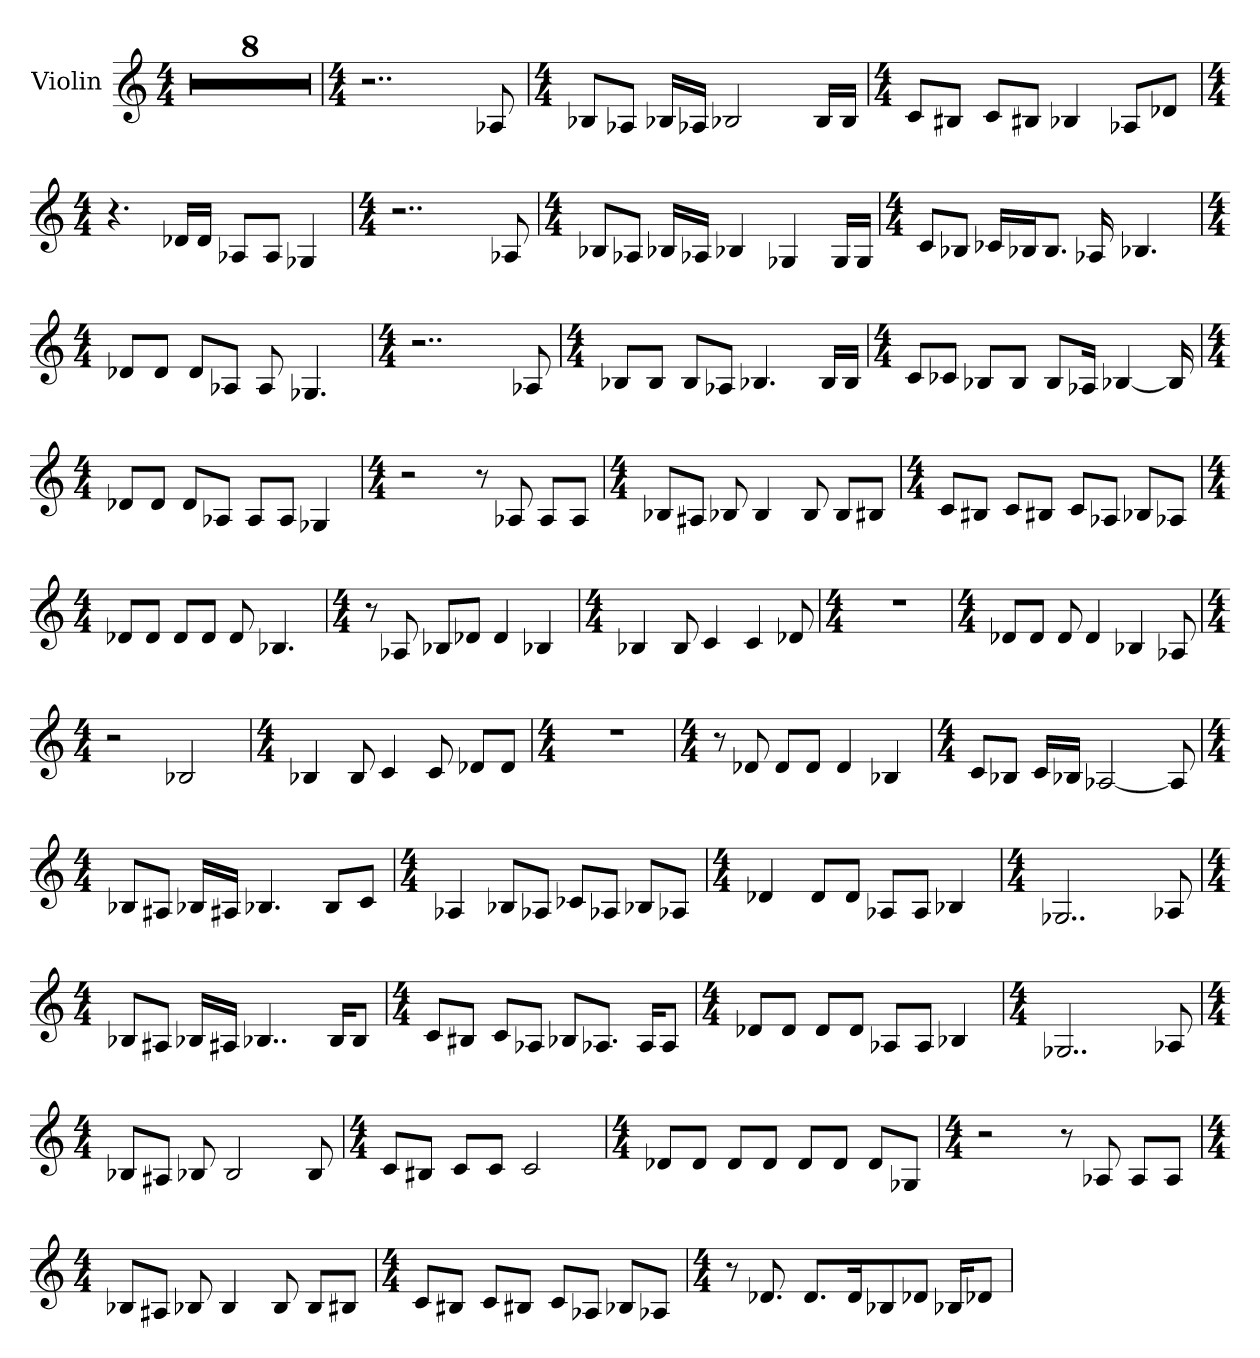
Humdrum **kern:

**kern
*part1
*staff1
*I"Violin
*I'Vln
*M4/4
=
1r
=
*M4/4
1r
=
*M4/4
1r
=
*M4/4
1r
=
*M4/4
1r
=
*M4/4
1r
=
*M4/4
1r
=
*M4/4
1r
=
*M4/4
2..r
8A-X
=
*M4/4
8B-XL
8A-XJ
16B-XLL
16A-XJJ
2B-X
16B-LL
16B-JJ
=
*M4/4
8cL
8B#XJ
8cL
8B#XJ
4B-X
8A-XL
8d-XJ
=
*M4/4
4.r
16d-XLL
16d-JJ
8A-XL
8A-J
4G-X
=
*M4/4
2..r
8A-X
=
*M4/4
8B-XL
8A-XJ
16B-XLL
16A-XJJ
4B-X
4G-X
16G-LL
16G-JJ
=
*M4/4
8cL
8B-XJ
16c-XLL
16B-XJ
8.B-J
16A-X
4.B-X
=
*M4/4
8d-XL
8d-J
8d-L
8A-XJ
8A-
4.G-X
=
*M4/4
2..r
8A-X
=
*M4/4
8B-XL
8B-J
8B-L
8A-XJ
4.B-X
16B-LL
16B-JJ
=
*M4/4
8cL
8c-XJ
8B-XL
8B-J
8B-L
16A-XJk
[4B-X
16B-]
=
*M4/4
8d-XL
8d-J
8d-L
8A-XJ
8A-L
8A-J
4G-X
=
*M4/4
2r
8r
8A-X
8A-L
8A-J
=
*M4/4
8B-XL
8A#XJ
8B-X
4B-
8B-
8B-L
8B#XJ
=
*M4/4
8cL
8B#XJ
8cL
8B#XJ
8cL
8A-XJ
8B-XL
8A-XJ
=
*M4/4
8d-XL
8d-J
8d-L
8d-J
8d-
4.B-X
=
*M4/4
8r
8A-X
8B-XL
8d-XJ
4d-
4B-X
=
*M4/4
4B-X
8B-
4c
4c
8d-X
=
*M4/4
1r
=
*M4/4
8d-XL
8d-J
8d-
4d-
4B-X
8A-X
=
*M4/4
2r
2B-X
=
*M4/4
4B-X
8B-
4c
8c
8d-XL
8d-J
=
*M4/4
1r
=
*M4/4
8r
8d-X
8d-L
8d-J
4d-
4B-X
=
*M4/4
8cL
8B-XJ
16cLL
16B-XJJ
[2A-X
8A-]
=
*M4/4
8B-XL
8A#XJ
16B-XLL
16A#XJJ
4.B-X
8B-L
8cJ
=
*M4/4
4A-X
8B-XL
8A-XJ
8c-XL
8A-XJ
8B-XL
8A-XJ
=
*M4/4
4d-X
8d-L
8d-J
8A-XL
8A-J
4B-X
=
*M4/4
2..G-X
8A-X
=
*M4/4
8B-XL
8A#XJ
16B-XLL
16A#XJJ
4..B-X
16B-KL
8B-J
=
*M4/4
8cL
8B#XJ
8cL
8A-XJ
8B-XL
8.A-XJ
16A-KL
8A-J
=
*M4/4
8d-XL
8d-J
8d-L
8d-J
8A-XL
8A-J
4B-X
=
*M4/4
2..G-X
8A-X
=
*M4/4
8B-XL
8A#XJ
8B-X
2B-
8B-
=
*M4/4
8cL
8B#XJ
8cL
8cJ
2c
=
*M4/4
8d-XL
8d-J
8d-L
8d-J
8d-L
8d-J
8d-L
8G-XJ
=
*M4/4
2r
8r
8A-X
8A-L
8A-J
=
*M4/4
8B-XL
8A#XJ
8B-X
4B-
8B-
8B-L
8B#XJ
=
*M4/4
8cL
8B#XJ
8cL
8B#XJ
8cL
8A-XJ
8B-XL
8A-XJ
=
*M4/4
8r
8.d-X
8.d-L
16d-K
8B-X
8d-XJ
16B-XKL
8d-XJ
=
*-
